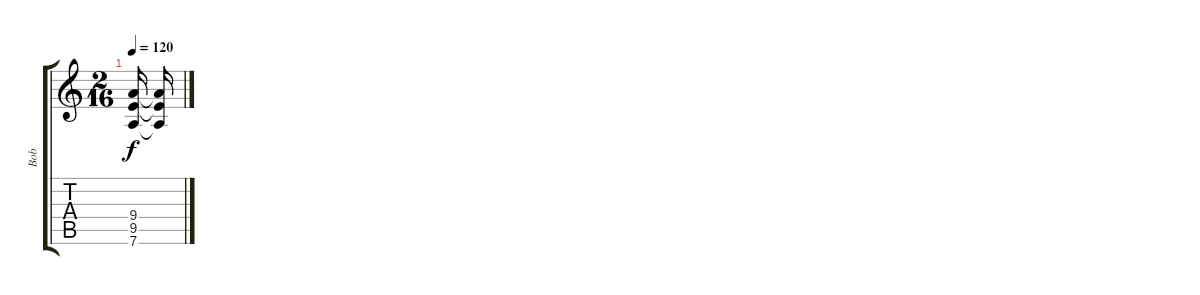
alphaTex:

\track ("Bob" "Bob") {instrument distortionguitar}
\staff {score tabs}
\tuning (D4 A3 F3 C3 G2 D2) {hide}
\ts (2 16)
\tempo 120
\clef g2
\ks c
(9.4 9.5 7.6).16{dy f} (9.4{t} 9.5{t} 7.6{t}).16
